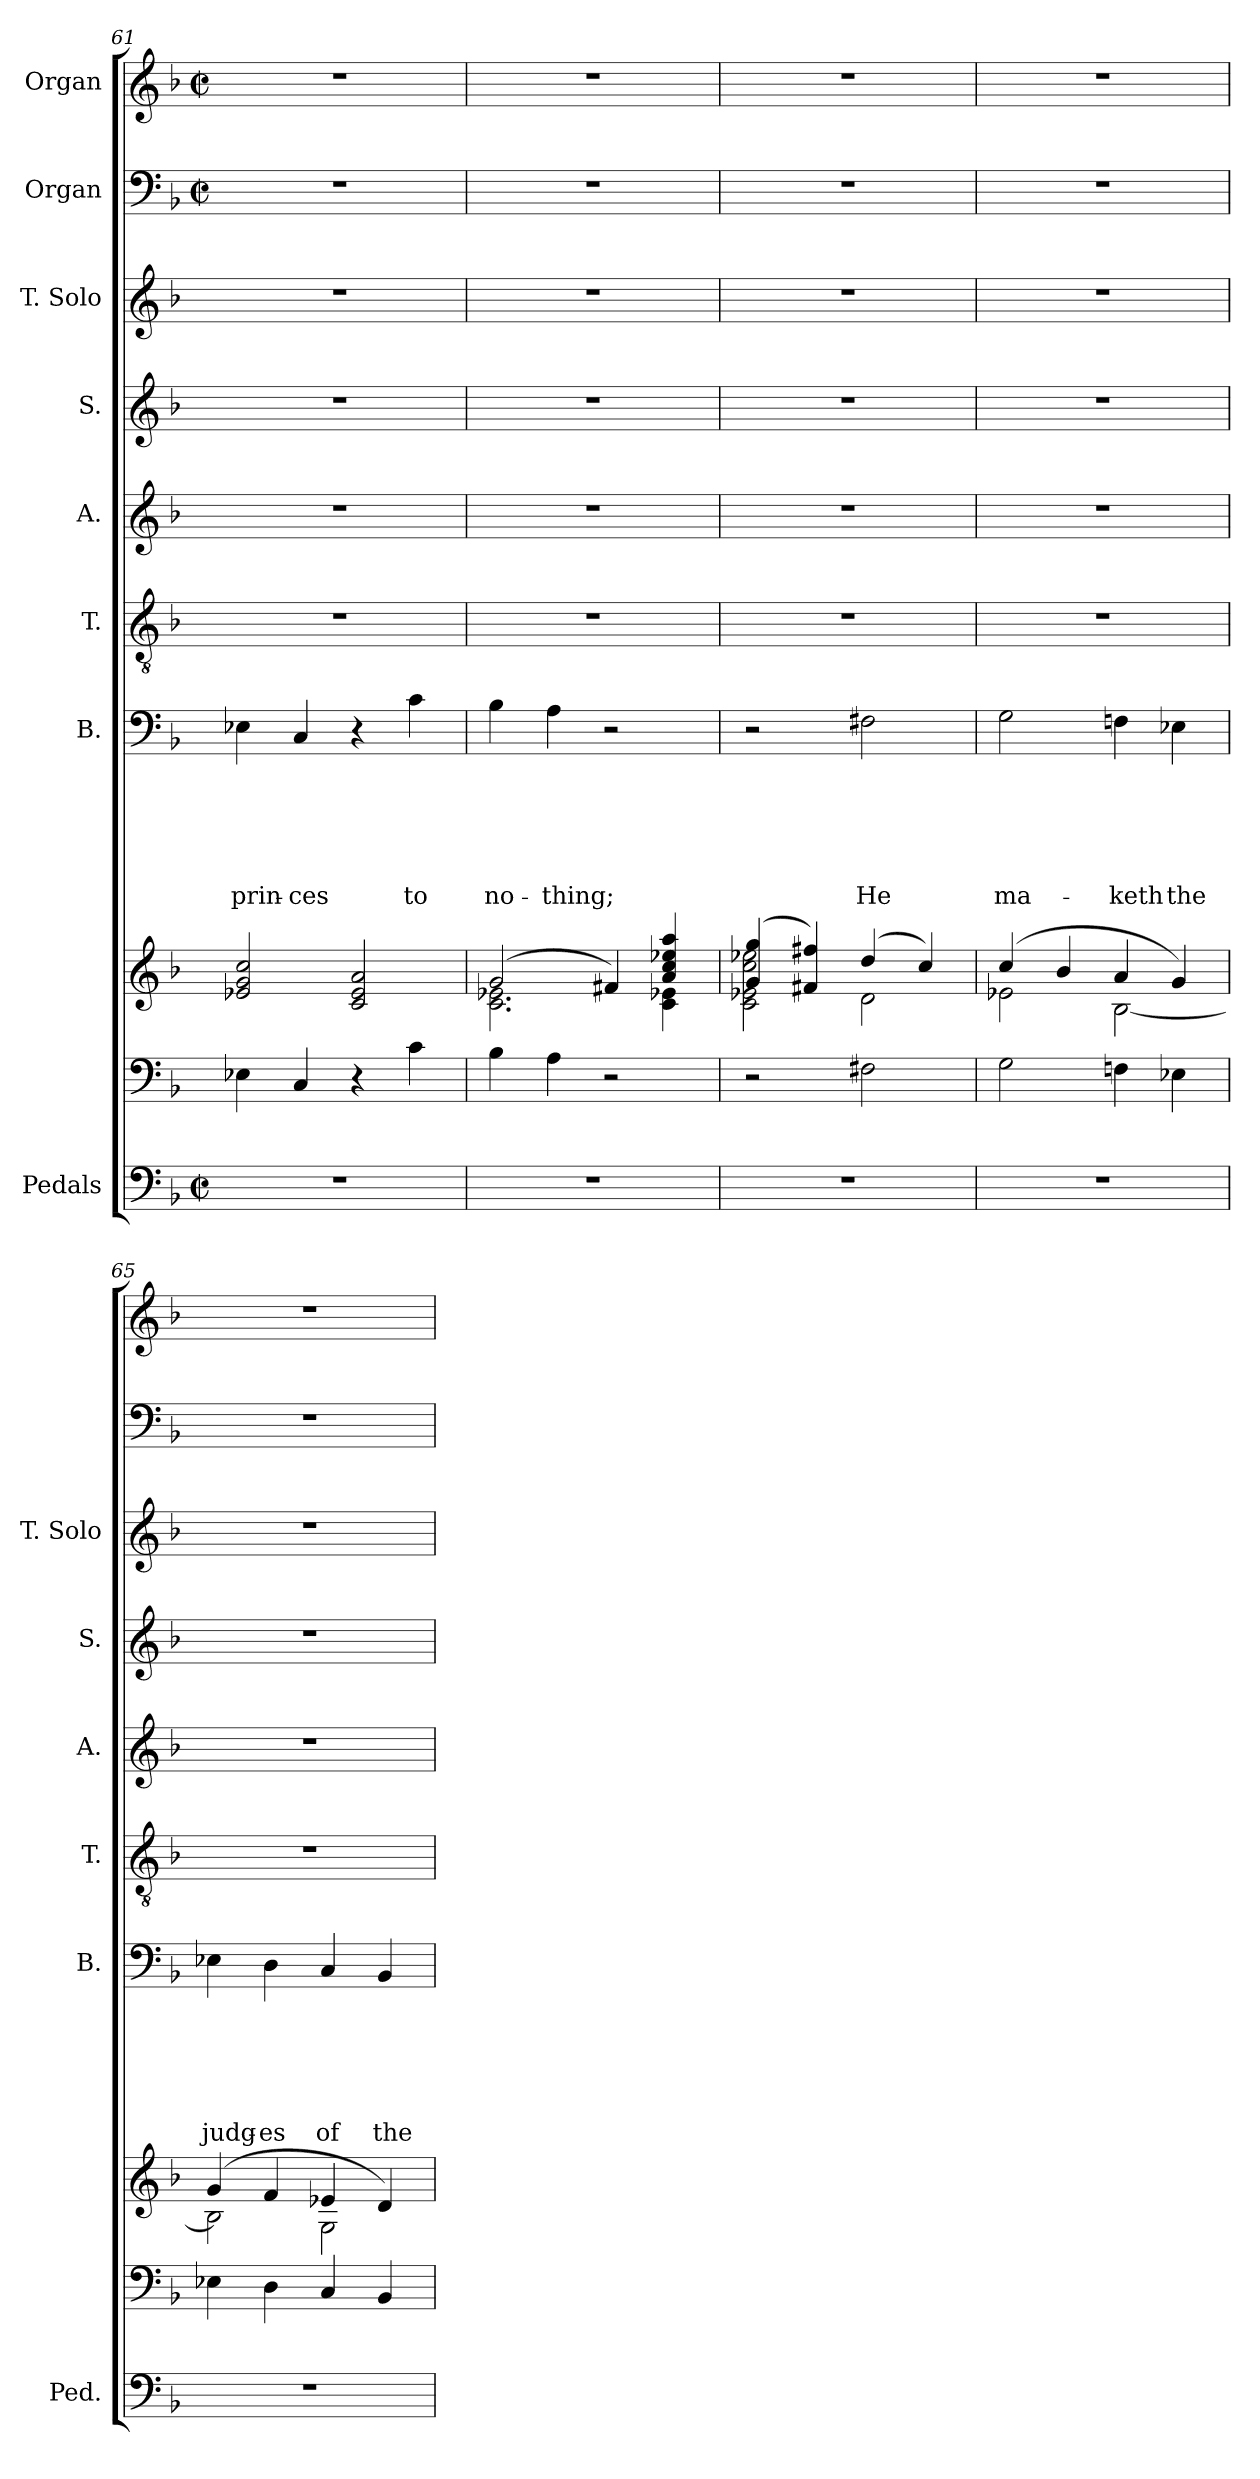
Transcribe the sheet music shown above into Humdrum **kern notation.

**kern	**kern	**kern	**kern	**text	**text	**text	**text	**text	**text	**kern	**kern	**kern	**kern	**kern	**kern
*part10	*part9	*part8	*part7	*part7	*part7	*part7	*part7	*part7	*part7	*part6	*part5	*part4	*part3	*part2	*part1
*staff10	*staff9	*staff8	*staff7	*staff7	*staff7	*staff7	*staff7	*staff7	*staff7	*staff6	*staff5	*staff4	*staff3	*staff2	*staff1
*I"Pedals	*	*	*I"B.	*	*	*	*	*	*	*I"T.	*I"A.	*I"S.	*I"T. Solo	*I"Organ	*I"Organ
*I'Ped.	*	*	*I'B.	*	*	*	*	*	*	*I'T.	*I'A.	*I'S.	*I'T. Solo	*	*
*clefF4	*clefF4	*clefG2	*clefF4	*	*	*	*	*	*	*clefGv2	*clefG2	*clefG2	*clefG2	*clefF4	*clefG2
*k[b-]	*k[b-]	*k[b-]	*k[b-]	*	*	*	*	*	*	*k[b-]	*k[b-]	*k[b-]	*k[b-]	*k[b-]	*k[b-]
*F:	*F:	*F:	*F:	*	*	*	*	*	*	*F:	*F:	*F:	*F:	*F:	*F:
*M2/2	*	*	*	*	*	*	*	*	*	*	*	*	*	*M2/2	*M2/2
*met(c|)	*	*	*	*	*	*	*	*	*	*	*	*	*	*met(c|)	*met(c|)
=61	=61	=61	=61	=61	=61	=61	=61	=61	=61	=61	=61	=61	=61	=61	=61
!	!	!	!	!	!	!	!	!	!LO:LY:b	!	!	!	!	!	!
1r	4E-X\	2e-X/ 2g/ 2cc/	4E-X\	.	.	.	.	.	prin-	1r	1r	1r	1r	1r	1r
!	!	!	!	!	!	!	!	!	!LO:LY:b:rj	!	!	!	!	!	!
.	4C/	.	4C/	.	.	.	.	.	-ces	.	.	.	.	.	.
.	4r	2c/ 2e-/ 2a/	4r	.	.	.	.	.	.	.	.	.	.	.	.
!	!	!	!	!	!	!	!	!	!LO:LY:b	!	!	!	!	!	!
.	4c\	.	4c\	.	.	.	.	.	to	.	.	.	.	.	.
=62	=62	=62	=62	=62	=62	=62	=62	=62	=62	=62	=62	=62	=62	=62	=62
*	*	*^	*	*	*	*	*	*	*	*	*	*	*	*	*
!	!	!	!	!	!	!	!	!	!	!LO:LY:b	!	!	!	!	!	!
1r	4B-\	(2g/	2.c\ 2.e-X\	4B-\	.	.	.	.	.	no-	1r	1r	1r	1r	1r	1r
!	!	!	!	!	!	!	!	!	!	!LO:LY:b	!	!	!	!	!	!
.	4A\	.	.	4A\	.	.	.	.	.	-thing;	.	.	.	.	.	.
.	2r	4f#X/)	.	2r	.	.	.	.	.	.	.	.	.	.	.	.
.	.	4a/ 4cc/ 4ee-X/ 4aa/	4c\ 4e-X\	.	.	.	.	.	.	.	.	.	.	.	.	.
!!LO:LB:g=z
=63	=63	=63	=63	=63	=63	=63	=63	=63	=63	=63	=63	=63	=63	=63	=63	=63
1r	2r	(4g/ 4gg/	2c\ 2e-X\ 2cc\ 2ee-X\	2r	.	.	.	.	.	.	1r	1r	1r	1r	1r	1r
.	.	4f#X/ 4ff#X/)	.	.	.	.	.	.	.	.	.	.	.	.	.	.
!	!	!	!	!	!	!	!	!	!	!LO:LY:b	!	!	!	!	!	!
.	2F#X\	(4dd/	2d\	2F#X\	.	.	.	.	.	He	.	.	.	.	.	.
.	.	4cc/)	.	.	.	.	.	.	.	.	.	.	.	.	.	.
=64	=64	=64	=64	=64	=64	=64	=64	=64	=64	=64	=64	=64	=64	=64	=64	=64
!	!	!	!	!	!	!	!	!	!	!LO:LY:b	!	!	!	!	!	!
1r	2G\	(4cc/	2e-X\	2G\	.	.	.	.	.	ma-	1r	1r	1r	1r	1r	1r
.	.	4b-/	.	.	.	.	.	.	.	.	.	.	.	.	.	.
!	!	!	!	!	!	!	!	!	!	!LO:LY:b	!	!	!	!	!	!
.	4Fn\	4a/	[<2B-\	4Fn\	.	.	.	.	.	-keth	.	.	.	.	.	.
!	!	!	!	!	!	!	!	!	!	!LO:LY:b	!	!	!	!	!	!
.	4E-X\	4g/)	.	4E-X\	.	.	.	.	.	the	.	.	.	.	.	.
=65	=65	=65	=65	=65	=65	=65	=65	=65	=65	=65	=65	=65	=65	=65	=65	=65
!	!	!	!	!	!	!	!	!	!	!LO:LY:b	!	!	!	!	!	!
1r	4E-X\	(4g/	2B-\]	4E-X\	.	.	.	.	.	judg-	1r	1r	1r	1r	1r	1r
!	!	!	!	!	!	!	!	!	!	!LO:LY:b	!	!	!	!	!	!
.	4D\	4f/	.	4D\	.	.	.	.	.	-es	.	.	.	.	.	.
!	!	!	!	!	!	!	!	!	!	!LO:LY:b	!	!	!	!	!	!
.	4C/	4e-X/	2G\	4C/	.	.	.	.	.	of	.	.	.	.	.	.
!	!	!	!	!	!	!	!	!	!	!LO:LY:b	!	!	!	!	!	!
.	4BB-/	4d/)	.	4BB-/	.	.	.	.	.	the	.	.	.	.	.	.
*	*	*v	*v	*	*	*	*	*	*	*	*	*	*	*	*	*
=	=	=	=	=	=	=	=	=	=	=	=	=	=	=	=
*-	*-	*-	*-	*-	*-	*-	*-	*-	*-	*-	*-	*-	*-	*-	*-
